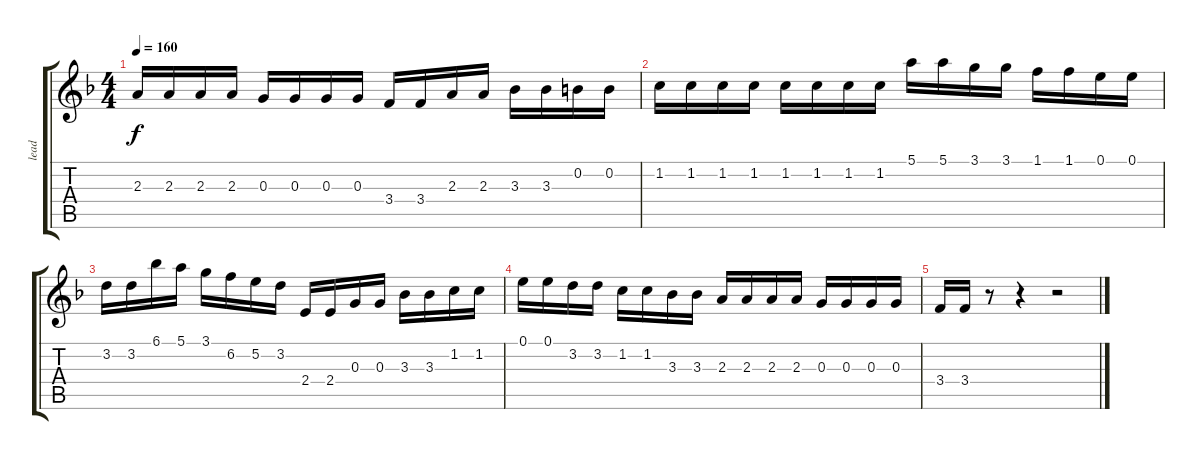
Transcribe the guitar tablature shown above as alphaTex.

\track ("lead" "lead") {instrument acousticguitarnylon}
\staff {score tabs}
\tuning (E4 B3 G3 D3 A2 E2) {hide}
\ts (4 4)
\tempo 160
\clef g2
\ks f
2.3.16{dy f} 2.3.16 2.3.16 2.3.16 0.3.16 0.3.16 0.3.16 0.3.16 3.4.16 3.4.16 2.3.16 2.3.16 3.3.16 3.3.16 0.2.16 0.2.16 |
1.2.16 1.2.16 1.2.16 1.2.16 1.2.16 1.2.16 1.2.16 1.2.16 5.1.16 5.1.16 3.1.16 3.1.16 1.1.16 1.1.16 0.1.16 0.1.16 |
3.2.16 3.2.16 6.1.16 5.1.16 3.1.16 6.2.16 5.2.16 3.2.16 2.4.16 2.4.16 0.3.16 0.3.16 3.3.16 3.3.16 1.2.16 1.2.16 |
0.1.16 0.1.16 3.2.16 3.2.16 1.2.16 1.2.16 3.3.16 3.3.16 2.3.16 2.3.16 2.3.16 2.3.16 0.3.16 0.3.16 0.3.16 0.3.16 |
3.4.16 3.4.16 r.8 r.4 r.2
